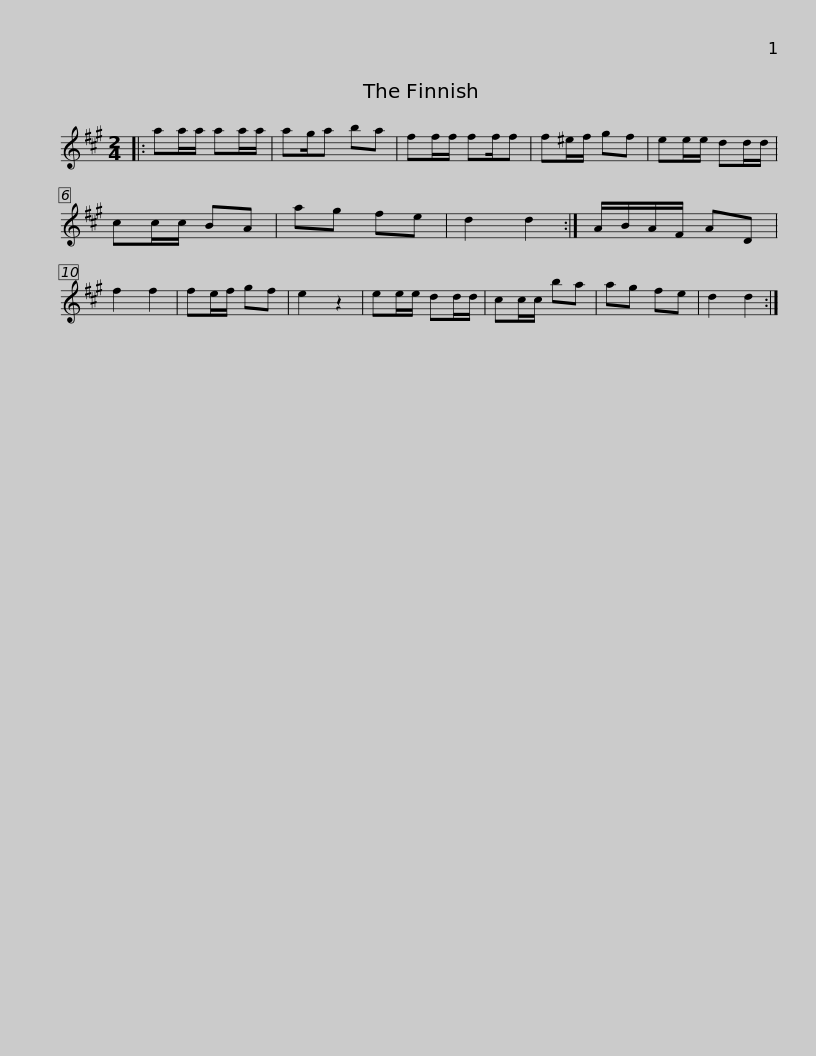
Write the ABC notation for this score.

X:1
L:1/8
M:2/4
I:linebreak $
K:A
V:1 treble
V:1
|: aa/a/ aa/a/ | ag/a ba | ff/f/ ff/f | f^e/f/ gf | ee/e/ dd/d/ | %5
 cc/c/ BA | ag fe |$ d2 d2 :| A/B/A/F/ AD | f2 f2 | %10
 fe/f/ gf | e2 z2 | ee/e/ dd/d/ | cc/c/ ba | ag fe | %15
 d2 d2 :| %16
